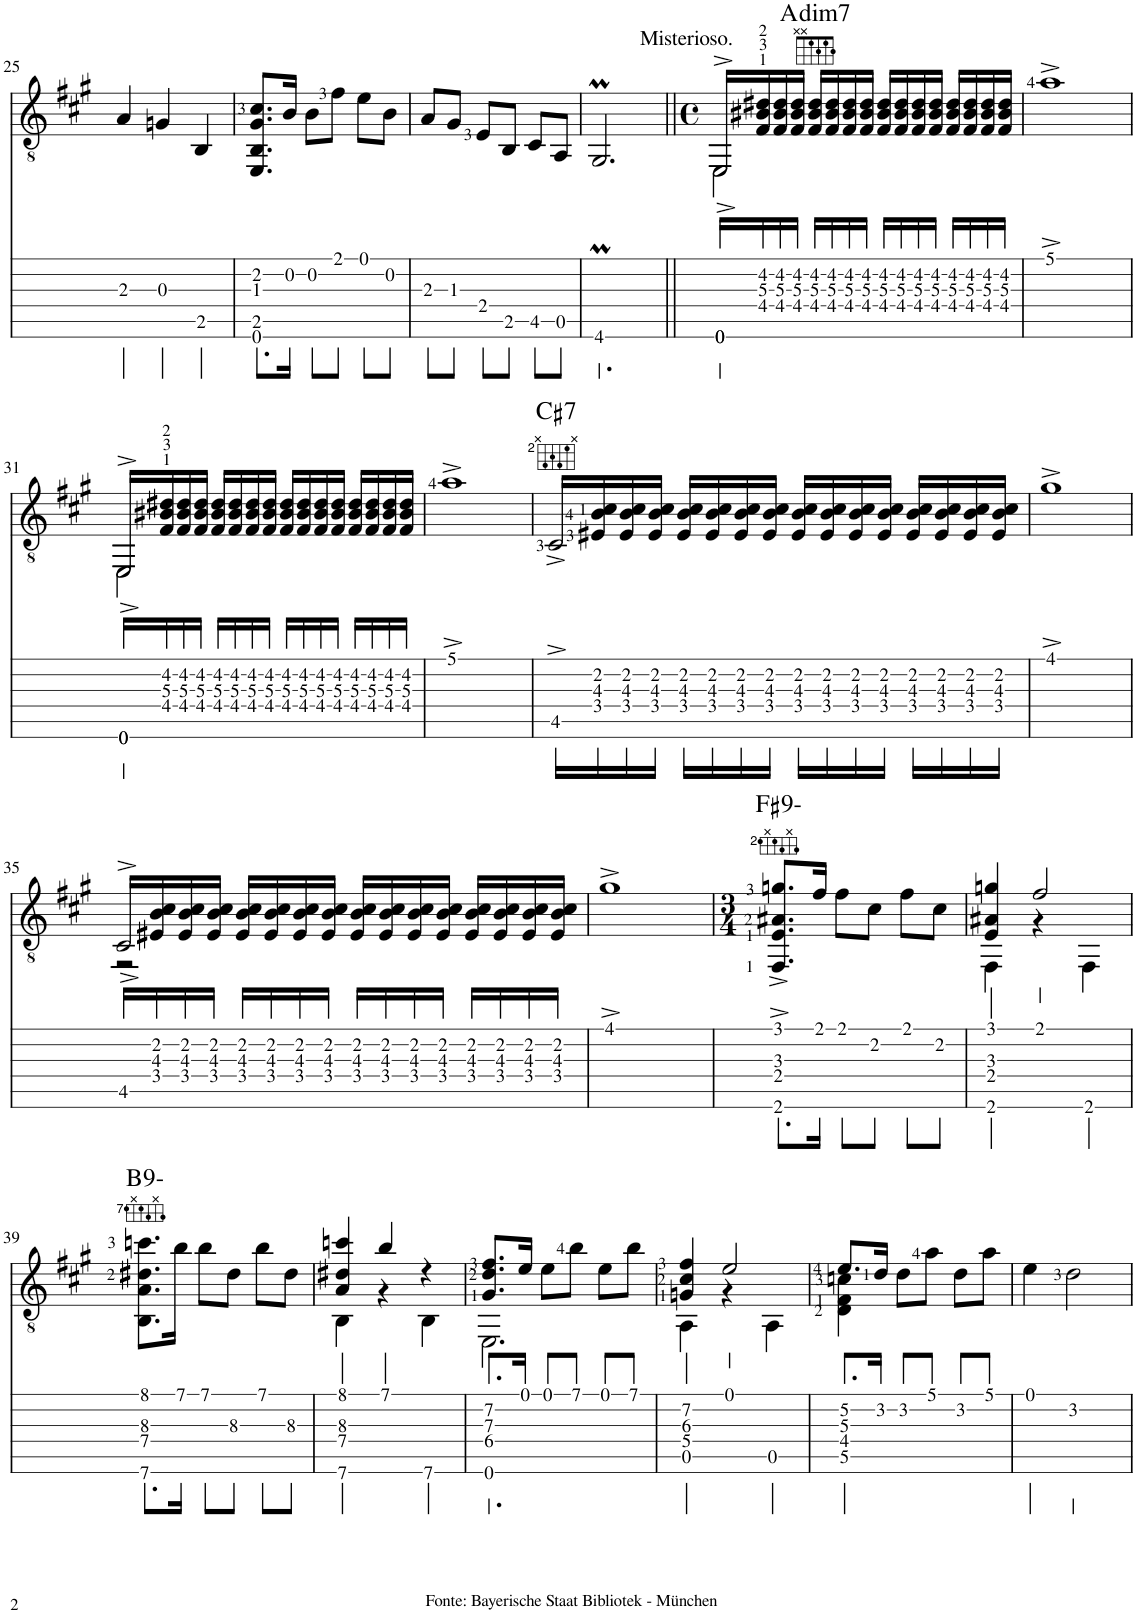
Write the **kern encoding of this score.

**kern	**kern	**harte
*part2	*part1	*part1
*staff2	*staff1	*
*I"Chitarra classica (Intavolatura)	*I"Guitar	*
!!LO:PB:g=z
*	*clefGv2	*
*k[f#c#g#]	*k[f#c#g#]	*
*M3/4	*M3/4	*
=25	=25	=25
4A\	4A/	.
4Gn\	4Gn/	.
4BB\	4BB/	.
=26	=26	=26
8.EE\ 8.BB\ 8.G#\ 8.c#\L	8.EE/ 8.BB/ 8.G#/ 8.c#/L	.
16B\Jk	16B/Jk	.
8B\L	8B\L	.
8f#\J	8f#\J	.
8e\L	8e\L	.
8B\J	8B\J	.
=27	=27	=27
8A\L	8A/L	.
8G#\J	8G#/J	.
8E\L	8E/L	.
8BB\J	8BB/J	.
8C#\L	8C#/L	.
8AA\J	8AA/J	.
=28	=28	=28
2.GG#m\	2.GG#m/	.
=29||	=29||	=29||
*M4/4	*M4/4	*
*met(c)	*met(c)	*
!	!LO:TX:a:t=Misterioso.	!
!LO:N:head=open	!LO:N:head=open	!
*^	*^	*
16EE^/LL	2EE\	16EE^/LL	2EE\	.
16F#/ 16B#X/ 16d#X/	.	16F#/ 16B#X/ 16d#X/	.	.
16F#/ 16B#/ 16d#/	.	16F#/ 16B#/ 16d#/	.	.
16F#/ 16B#/ 16d#/JJ	.	16F#/ 16B#/ 16d#/JJ	.	.
!	!	!	!	!LO:H:kt=dim7
16F#/ 16B#/ 16d#/LL	.	16F#/ 16B#/ 16d#/LL	.	A:dim7
16F#/ 16B#/ 16d#/	.	16F#/ 16B#/ 16d#/	.	.
16F#/ 16B#/ 16d#/	.	16F#/ 16B#/ 16d#/	.	.
16F#/ 16B#/ 16d#/JJ	.	16F#/ 16B#/ 16d#/JJ	.	.
16F#/ 16B#/ 16d#/LL	2ryy	16F#/ 16B#/ 16d#/LL	2ryy	.
16F#/ 16B#/ 16d#/	.	16F#/ 16B#/ 16d#/	.	.
16F#/ 16B#/ 16d#/	.	16F#/ 16B#/ 16d#/	.	.
16F#/ 16B#/ 16d#/JJ	.	16F#/ 16B#/ 16d#/JJ	.	.
16F#/ 16B#/ 16d#/LL	.	16F#/ 16B#/ 16d#/LL	.	.
16F#/ 16B#/ 16d#/	.	16F#/ 16B#/ 16d#/	.	.
16F#/ 16B#/ 16d#/	.	16F#/ 16B#/ 16d#/	.	.
16F#/ 16B#/ 16d#/JJ	.	16F#/ 16B#/ 16d#/JJ	.	.
*v	*v	*	*	*
*	*v	*v	*
=30	=30	=30
1a^	1a^	.
!!LO:LB:g=z
=31	=31	=31
!LO:N:head=open	!LO:N:head=open	!
*^	*^	*
16EE^/LL	2EE\	16EE^/LL	2EE\	.
16F#/ 16B#X/ 16d#X/	.	16F#/ 16B#X/ 16d#X/	.	.
16F#/ 16B#/ 16d#/	.	16F#/ 16B#/ 16d#/	.	.
16F#/ 16B#/ 16d#/JJ	.	16F#/ 16B#/ 16d#/JJ	.	.
16F#/ 16B#/ 16d#/LL	.	16F#/ 16B#/ 16d#/LL	.	.
16F#/ 16B#/ 16d#/	.	16F#/ 16B#/ 16d#/	.	.
16F#/ 16B#/ 16d#/	.	16F#/ 16B#/ 16d#/	.	.
16F#/ 16B#/ 16d#/JJ	.	16F#/ 16B#/ 16d#/JJ	.	.
16F#/ 16B#/ 16d#/LL	2ryy	16F#/ 16B#/ 16d#/LL	2ryy	.
16F#/ 16B#/ 16d#/	.	16F#/ 16B#/ 16d#/	.	.
16F#/ 16B#/ 16d#/	.	16F#/ 16B#/ 16d#/	.	.
16F#/ 16B#/ 16d#/JJ	.	16F#/ 16B#/ 16d#/JJ	.	.
16F#/ 16B#/ 16d#/LL	.	16F#/ 16B#/ 16d#/LL	.	.
16F#/ 16B#/ 16d#/	.	16F#/ 16B#/ 16d#/	.	.
16F#/ 16B#/ 16d#/	.	16F#/ 16B#/ 16d#/	.	.
16F#/ 16B#/ 16d#/JJ	.	16F#/ 16B#/ 16d#/JJ	.	.
*v	*v	*	*	*
*	*v	*v	*
=32	=32	=32
1a^	1a^	.
=33	=33	=33
!LO:N:head=open	!LO:N:head=open	!LO:H:kt=7
16C#^\LL	16C#^/LL	C#:7
16E#X\ 16B\ 16c#\	16E#X/ 16B/ 16c#/	.
16E#\ 16B\ 16c#\	16E#/ 16B/ 16c#/	.
16E#\ 16B\ 16c#\JJ	16E#/ 16B/ 16c#/JJ	.
16E#\ 16B\ 16c#\LL	16E#/ 16B/ 16c#/LL	.
16E#\ 16B\ 16c#\	16E#/ 16B/ 16c#/	.
16E#\ 16B\ 16c#\	16E#/ 16B/ 16c#/	.
16E#\ 16B\ 16c#\JJ	16E#/ 16B/ 16c#/JJ	.
16E#\ 16B\ 16c#\LL	16E#/ 16B/ 16c#/LL	.
16E#\ 16B\ 16c#\	16E#/ 16B/ 16c#/	.
16E#\ 16B\ 16c#\	16E#/ 16B/ 16c#/	.
16E#\ 16B\ 16c#\JJ	16E#/ 16B/ 16c#/JJ	.
16E#\ 16B\ 16c#\LL	16E#/ 16B/ 16c#/LL	.
16E#\ 16B\ 16c#\	16E#/ 16B/ 16c#/	.
16E#\ 16B\ 16c#\	16E#/ 16B/ 16c#/	.
16E#\ 16B\ 16c#\JJ	16E#/ 16B/ 16c#/JJ	.
=34	=34	=34
1g#^	1g#^	.
!!LO:LB:g=z
=35	=35	=35
!LO:N:head=open	!LO:N:head=open	!
*^	*^	*
16C#^/LL	2r	16C#^/LL	2r	.
16E#X/ 16B/ 16c#/	.	16E#X/ 16B/ 16c#/	.	.
16E#/ 16B/ 16c#/	.	16E#/ 16B/ 16c#/	.	.
16E#/ 16B/ 16c#/JJ	.	16E#/ 16B/ 16c#/JJ	.	.
16E#/ 16B/ 16c#/LL	.	16E#/ 16B/ 16c#/LL	.	.
16E#/ 16B/ 16c#/	.	16E#/ 16B/ 16c#/	.	.
16E#/ 16B/ 16c#/	.	16E#/ 16B/ 16c#/	.	.
16E#/ 16B/ 16c#/JJ	.	16E#/ 16B/ 16c#/JJ	.	.
16E#/ 16B/ 16c#/LL	2ryy	16E#/ 16B/ 16c#/LL	2ryy	.
16E#/ 16B/ 16c#/	.	16E#/ 16B/ 16c#/	.	.
16E#/ 16B/ 16c#/	.	16E#/ 16B/ 16c#/	.	.
16E#/ 16B/ 16c#/JJ	.	16E#/ 16B/ 16c#/JJ	.	.
16E#/ 16B/ 16c#/LL	.	16E#/ 16B/ 16c#/LL	.	.
16E#/ 16B/ 16c#/	.	16E#/ 16B/ 16c#/	.	.
16E#/ 16B/ 16c#/	.	16E#/ 16B/ 16c#/	.	.
16E#/ 16B/ 16c#/JJ	.	16E#/ 16B/ 16c#/JJ	.	.
*v	*v	*	*	*
*	*v	*v	*
=36	=36	=36
1g#^	1g#^	.
=37	=37	=37
*M3/4	*M3/4	*
8.FF#\^ 8.E\^ 8.A#X\^ 8.gn\^L	8.FF#/^ 8.E/^ 8.A#X/^ 8.gn/^L	F#:maj(b9)
16f#\Jk	16f#/Jk	.
8f#\L	8f#\L	.
8c#\J	8c#\J	.
8f#\L	8f#\L	.
8c#\J	8c#\J	.
=38	=38	=38
*^	*^	*
4E/ 4A#X/ 4gn/	4FF#\	4E/ 4A#X/ 4gn/	4FF#\	.
2f#/	4r	2f#/	4r	.
.	4FF#\	.	4FF#\	.
*v	*v	*	*	*
*	*v	*v	*
!!LO:LB:g=z
=39	=39	=39
8.BB\ 8.A\ 8.d#X\ 8.ccn\L	8.BB\ 8.A\ 8.d#X\ 8.ccn\L	B:maj(b9)
16b\Jk	16b\Jk	.
8b\L	8b\L	.
8d#\J	8d#\J	.
8b\L	8b\L	.
8d#\J	8d#\J	.
=40	=40	=40
*^	*^	*
4A/ 4d#X/ 4ccn/	4BB\	4A/ 4d#X/ 4ccn/	4BB\	.
4b/	4r	4b/	4r	.
4r	4BB\	4r	4BB\	.
=41	=41	=41	=41	=41
8.G#/ 8.d/ 8.f#/L	2.EE\	8.G#/ 8.d/ 8.f#/L	2.EE\	.
16e/Jk	.	16e/Jk	.	.
8e/L	.	8e\L	.	.
8b/J	.	8b\J	.	.
8e/L	.	8e\L	.	.
8b/J	.	8b\J	.	.
=42	=42	=42	=42	=42
4Gn/ 4c#/ 4f#/	4AA\	4Gn/ 4c#/ 4f#/	4AA\	.
2e/	4r	2e/	4r	.
.	4AA\	.	4AA\	.
=43	=43	=43	=43	=43
8.e/L	4D\ 4F#\ 4cn\	8.e/L	4D\ 4F#\ 4cn\	.
16d/Jk	.	16d/Jk	.	.
8d/L	2ryy	8d\L	2ryy	.
8a/J	.	8a\J	.	.
8d/L	.	8d\L	.	.
8a/J	.	8a\J	.	.
*v	*v	*	*	*
*	*v	*v	*
=44	=44	=44
4e\	4e\	.
2d\	2d\	.
=	=	=
*-	*-	*-
